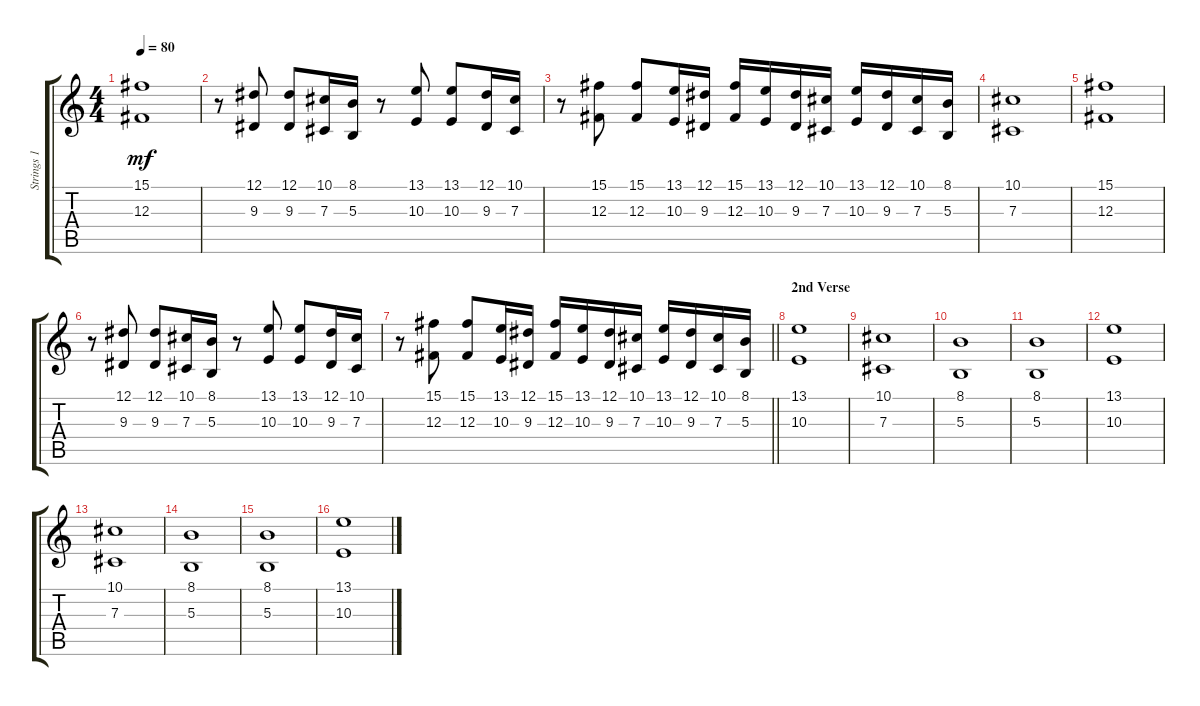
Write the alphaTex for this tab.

\track ("Strings 1" "Strings 1") {instrument stringensemble1}
\staff {score tabs}
\tuning (Eb4 Bb3 Gb3 Db3 Ab2 Eb2) {hide}
\ts (4 4)
\tempo 80
\clef g2
\ks c
(15.1 12.3).1{dy mf} |
r.8 (12.1 9.3).8 (12.1 9.3).8 (10.1 7.3).16 (8.1 5.3).16 r.8 (13.1 10.3).8 (13.1 10.3).8 (12.1 9.3).16 (10.1 7.3).16 |
r.8 (15.1 12.3).8 (15.1 12.3).8 (13.1 10.3).16 (12.1 9.3).16 (15.1 12.3).16 (13.1 10.3).16 (12.1 9.3).16 (10.1 7.3).16 (13.1 10.3).16 (12.1 9.3).16 (10.1 7.3).16 (8.1 5.3).16 |
(10.1 7.3).1 |
(15.1 12.3).1 |
r.8 (12.1 9.3).8 (12.1 9.3).8 (10.1 7.3).16 (8.1 5.3).16 r.8 (13.1 10.3).8 (13.1 10.3).8 (12.1 9.3).16 (10.1 7.3).16 |
\barLineRight lightlight
r.8 (15.1 12.3).8 (15.1 12.3).8 (13.1 10.3).16 (12.1 9.3).16 (15.1 12.3).16 (13.1 10.3).16 (12.1 9.3).16 (10.1 7.3).16 (13.1 10.3).16 (12.1 9.3).16 (10.1 7.3).16 (8.1 5.3).16 |
\section ("" "2nd Verse")
(13.1 10.3).1 |
(10.1 7.3).1 |
(8.1 5.3).1 |
(8.1 5.3).1 |
(13.1 10.3).1 |
(10.1 7.3).1 |
(8.1 5.3).1 |
(8.1 5.3).1 |
(13.1 10.3).1
